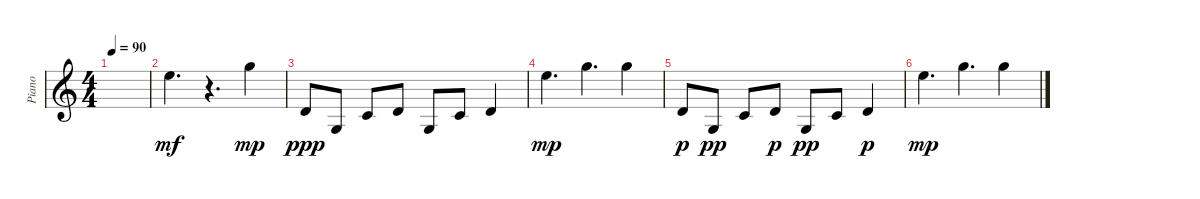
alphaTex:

\track ("Piano" "Piano") {instrument acousticgrandpiano}
\staff {score}
\tuning (E4 B3 G3 D3 A2 E2) {hide}
\ts (4 4)
\tempo 90
\clef g2
\ks c
|
12.1.4{d dy mf} r.4{d} 15.1.4{dy mp} |
3.2.8{dy ppp} 5.4.8 5.3.8 3.2.8 5.4.8 5.3.8 3.2.4 |
12.1.4{d dy mp} 15.1.4{d} 15.1.4 |
3.2.8{dy p} 5.4.8{dy pp} 5.3.8 3.2.8{dy p} 5.4.8{dy pp} 5.3.8 3.2.4{dy p} |
12.1.4{d dy mp} 15.1.4{d} 15.1.4
